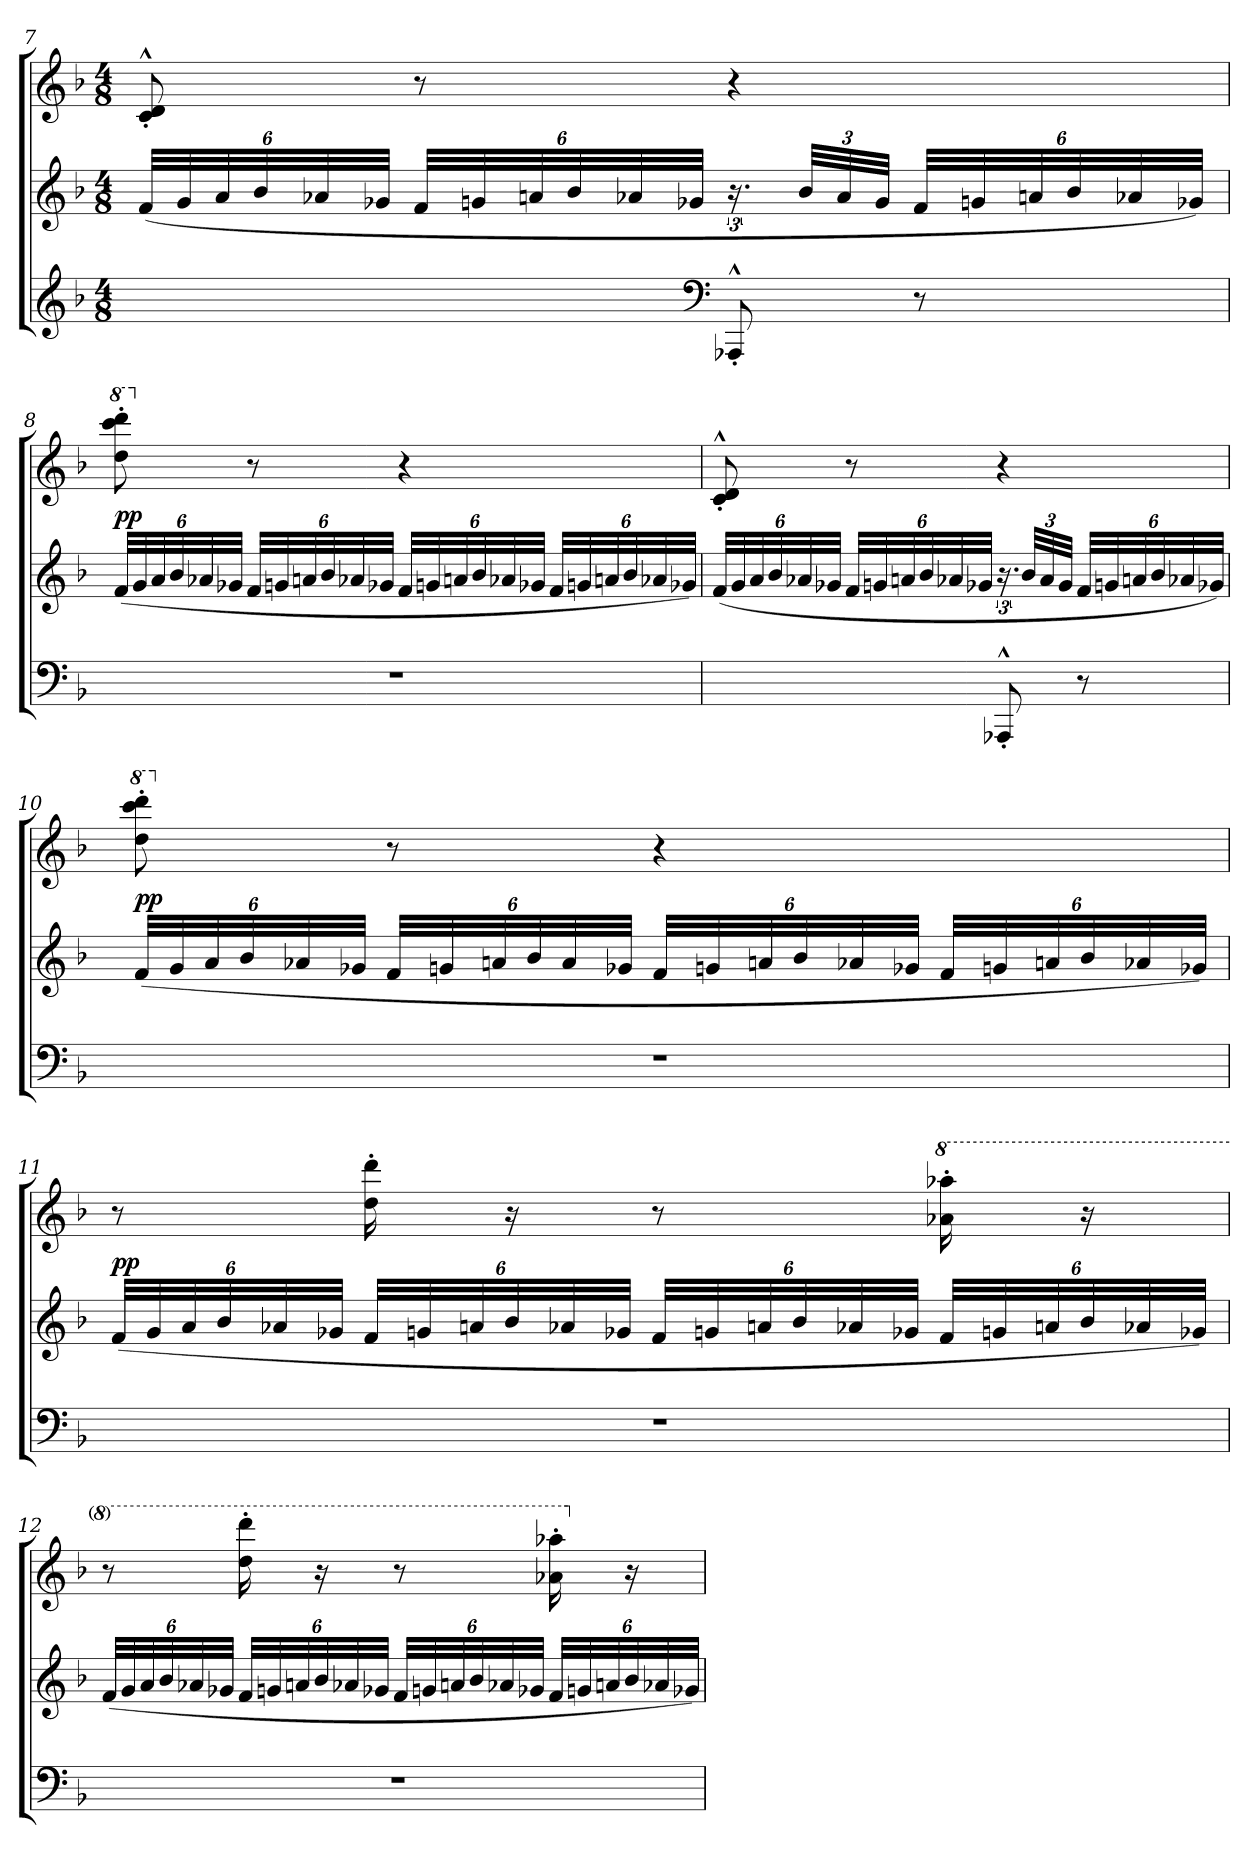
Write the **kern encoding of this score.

**kern	**kern	**kern	**dynam
*part1	*part1	*part1	*part1
*staff3	*staff2	*staff1	*staff1/2/3
*clefG2	*clefG2	*clefG2	*
*k[b-]	*k[b-]	*k[b-]	*
*M4/8	*M4/8	*M4/8	*
=7	=7	=7	=7
4ryy	(<48fLLL	8c'^^ 8d'^^	.
.	48g	.	.
.	48a	.	.
.	48b-	.	.
.	48a-X	.	.
.	48g-XJJJ	.	.
.	48fLLL	8r	.
.	48gn	.	.
.	48an	.	.
.	48b-	.	.
.	48a-X	.	.
.	48g-XJJJ	.	.
*clefF4	*	*	*
8AAA-X'^^	24.r	4r	.
.	48b-LLL	.	.
.	48a-	.	.
.	48g-JJJ	.	.
8r	48fLLL	.	.
.	48gn	.	.
.	48an	.	.
.	48b-	.	.
.	48a-X	.	.
.	48g-XJJJ)	.	.
=8	=8	=8	=8
*	*	*8va	*
2r	(<48fLLL	8ddd' 8cccc' 8dddd'	pp
.	48g	.	.
.	48a	.	.
.	48b-	.	.
.	48a-X	.	.
.	48g-XJJJ	.	.
*	*	*X8va	*
.	48fLLL	8r	.
.	48gn	.	.
.	48an	.	.
.	48b-	.	.
.	48a-X	.	.
.	48g-XJJJ	.	.
.	48fLLL	4r	.
.	48gn	.	.
.	48an	.	.
.	48b-	.	.
.	48a-X	.	.
.	48g-XJJJ	.	.
.	48fLLL	.	.
.	48gn	.	.
.	48an	.	.
.	48b-	.	.
.	48a-X	.	.
.	48g-XJJJ)	.	.
=9	=9	=9	=9
4ryy	(<48fLLL	8c'^^ 8d'^^	.
.	48g	.	.
.	48a	.	.
.	48b-	.	.
.	48a-X	.	.
.	48g-XJJJ	.	.
.	48fLLL	8r	.
.	48gn	.	.
.	48an	.	.
.	48b-	.	.
.	48a-X	.	.
.	48g-XJJJ	.	.
8AAA-X'^^	24.r	4r	.
.	48b-LLL	.	.
.	48a-	.	.
.	48g-JJJ	.	.
8r	48fLLL	.	.
.	48gn	.	.
.	48an	.	.
.	48b-	.	.
.	48a-X	.	.
.	48g-XJJJ)	.	.
=10	=10	=10	=10
*	*	*8va	*
2r	(<48fLLL	8ddd' 8cccc' 8dddd'	pp
.	48g	.	.
.	48a	.	.
.	48b-	.	.
.	48a-X	.	.
.	48g-XJJJ	.	.
*	*	*X8va	*
.	48fLLL	8r	.
.	48gn	.	.
.	48an	.	.
.	48b-	.	.
.	48a	.	.
.	48g-XJJJ	.	.
.	48fLLL	4r	.
.	48gn	.	.
.	48an	.	.
.	48b-	.	.
.	48a-X	.	.
.	48g-XJJJ	.	.
.	48fLLL	.	.
.	48gn	.	.
.	48an	.	.
.	48b-	.	.
.	48a-X	.	.
.	48g-XJJJ)	.	.
=11	=11	=11	=11
2r	(<48fLLL	8r	pp
.	48g	.	.
.	48a	.	.
.	48b-	.	.
.	48a-X	.	.
.	48g-XJJJ	.	.
.	48fLLL	16dd' 16ddd'	.
.	48gn	.	.
.	48an	.	.
.	48b-	16r	.
.	48a-X	.	.
.	48g-XJJJ	.	.
.	48fLLL	8r	.
.	48gn	.	.
.	48an	.	.
.	48b-	.	.
.	48a-X	.	.
.	48g-XJJJ	.	.
*	*	*8va	*
.	48fLLL	16aa-X' 16aaa-X'	.
.	48gn	.	.
.	48an	.	.
.	48b-	16r	.
.	48a-X	.	.
.	48g-XJJJ)	.	.
=12	=12	=12	=12
2r	(<48fLLL	8r	.
.	48g	.	.
.	48a	.	.
.	48b-	.	.
.	48a-X	.	.
.	48g-XJJJ	.	.
.	48fLLL	16ddd' 16dddd'	.
.	48gn	.	.
.	48an	.	.
.	48b-	16r	.
.	48a-X	.	.
.	48g-XJJJ	.	.
.	48fLLL	8r	.
.	48gn	.	.
.	48an	.	.
.	48b-	.	.
.	48a-X	.	.
.	48g-XJJJ	.	.
.	48fLLL	16aa-X' 16aaa-X'	.
.	48gn	.	.
.	48an	.	.
*	*	*X8va	*
.	48b-	16r	.
.	48a-X	.	.
.	48g-XJJJ)	.	.
=	=	=	=
*-	*-	*-	*-
